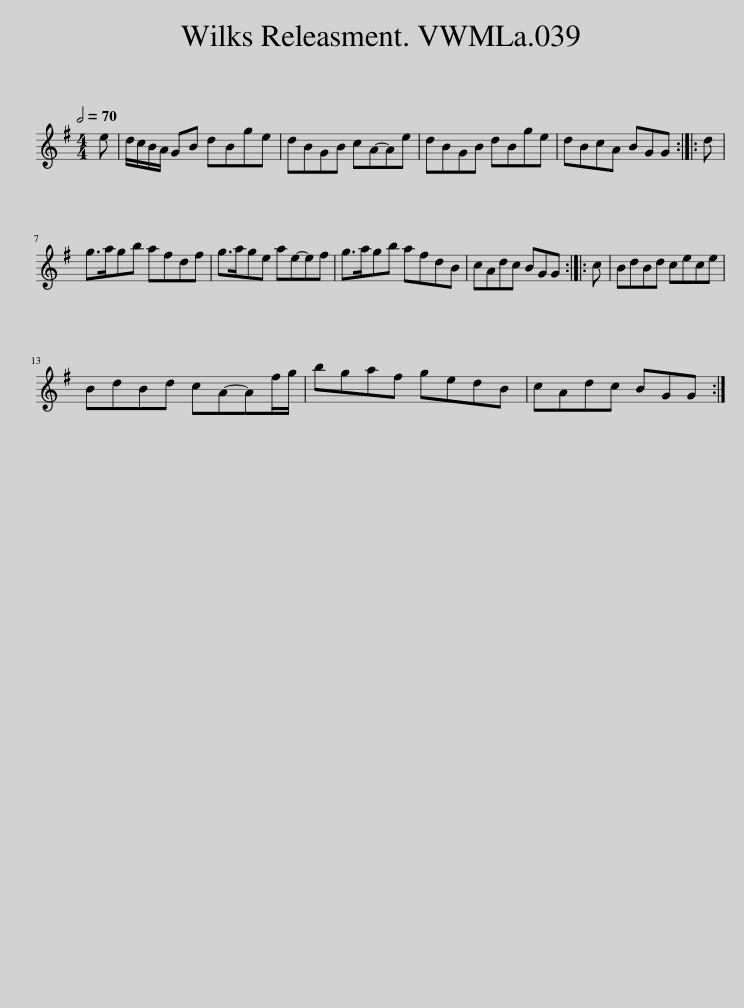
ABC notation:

X:1
L:1/8
Q:1/2=70
M:4/4
I:linebreak $
K:G
V:1 treble
V:1
 e | d/c/B/A/ GB dBge | dBGB cA-Ae | dBGB dBge | dBcA BGG :: %5
 d |$ g>agb afdf | g>age ae-ef | g>agb afdB | cAdc BGG :: %10
 c | BdBd cece |$ BdBd cA-Af/g/ | bgaf gedB | cAdc BGG :| %15
